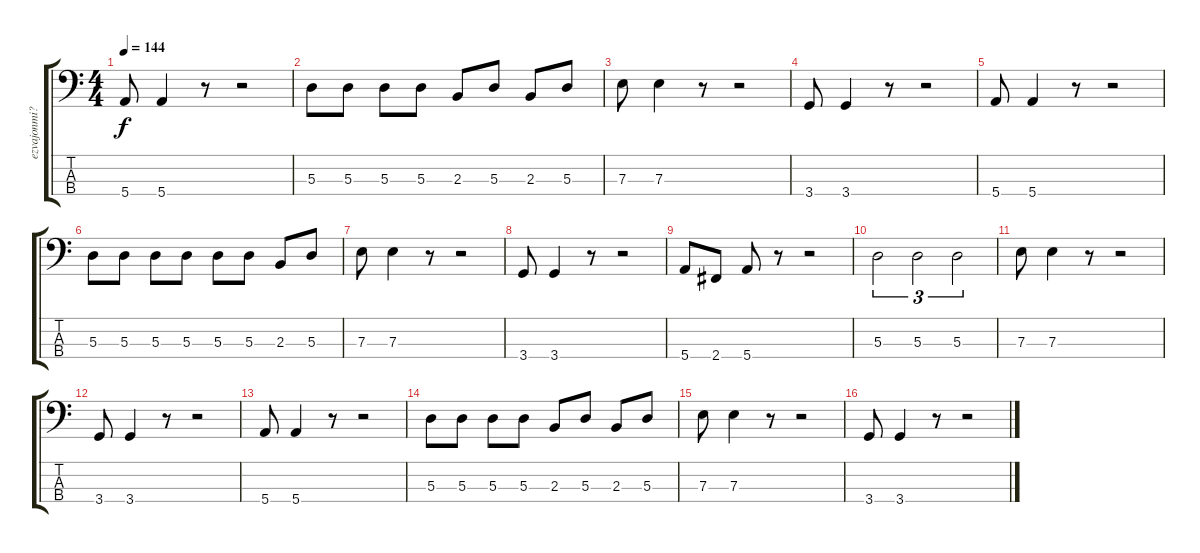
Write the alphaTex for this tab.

\track ("ezvajonmi?" "ezvajonmi?") {instrument electricbassfinger}
\staff {score tabs}
\tuning (G2 D2 A1 E1) {hide}
\ts (4 4)
\tempo 144
\clef f4
\ks c
5.4.8{dy f} 5.4.4 r.8 r.2 |
5.3.8 5.3.8 5.3.8 5.3.8 2.3.8 5.3.8 2.3.8 5.3.8 |
7.3.8 7.3.4 r.8 r.2 |
3.4.8 3.4.4 r.8 r.2 |
5.4.8 5.4.4 r.8 r.2 |
5.3.8 5.3.8 5.3.8 5.3.8 5.3.8 5.3.8 2.3.8 5.3.8 |
7.3.8 7.3.4 r.8 r.2 |
3.4.8 3.4.4 r.8 r.2 |
5.4.8 2.4.8 5.4.8 r.8 r.2 |
5.3.2{tu (3 2)} 5.3.2{tu (3 2)} 5.3.2{tu (3 2)} |
7.3.8 7.3.4 r.8 r.2 |
3.4.8 3.4.4 r.8 r.2 |
5.4.8 5.4.4 r.8 r.2 |
5.3.8 5.3.8 5.3.8 5.3.8 2.3.8 5.3.8 2.3.8 5.3.8 |
7.3.8 7.3.4 r.8 r.2 |
3.4.8 3.4.4 r.8 r.2
